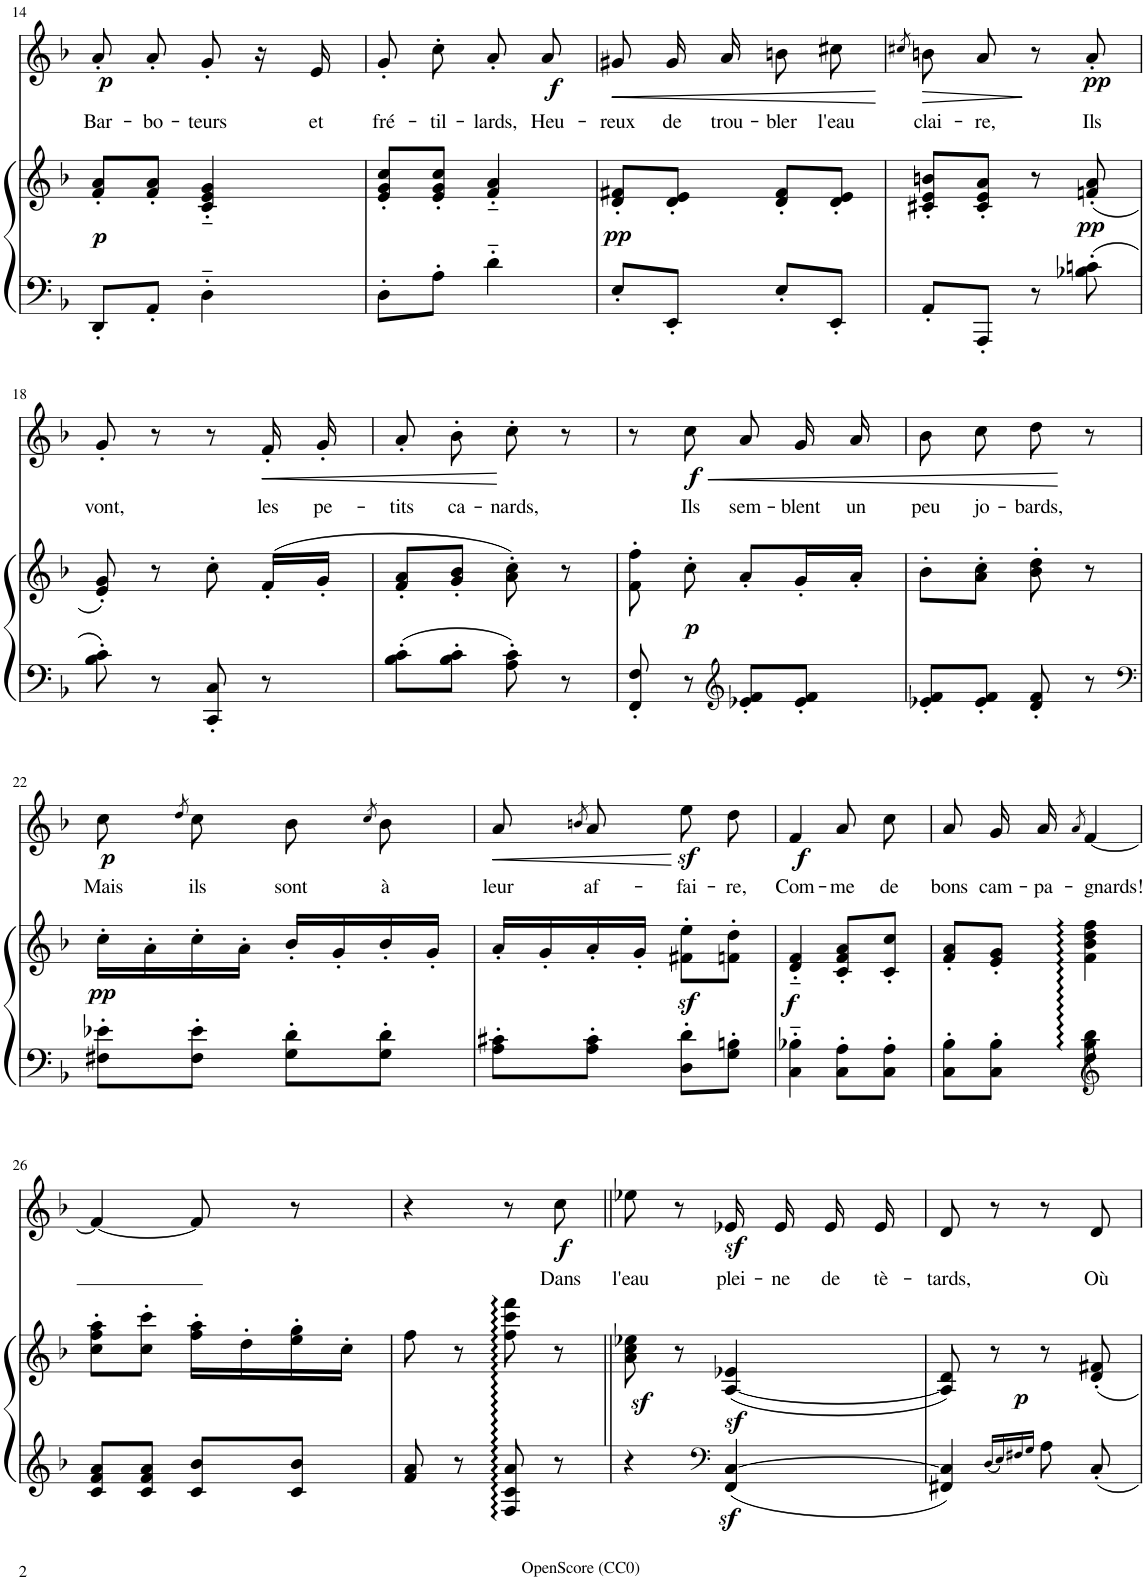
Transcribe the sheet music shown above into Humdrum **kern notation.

**kern	**kern	**dynam	**kern	**text	**dynam
*part2	*part2	*part2	*part1	*part1	*part1
*staff3	*staff2	*staff2/3	*staff1	*staff1	*staff1
*I"Piano	*	*	*I"Voice	*	*
*I'Pno	*	*	*	*	*
!!LO:PB:g=z
*clefF4	*clefG2	*	*clefG2	*	*
*k[b-]	*k[b-]	*	*k[b-]	*	*
*M2/4	*M2/4	*	*M2/4	*	*
=14	=14	=14	=14	=14	=14
!	!	!LO:DY:b	!	!LO:LY:b	!LO:DY:b
8DD'/L	8f/' 8a/'L	p	8a'/L	Bar-	p
!	!	!	!	!LO:LY:b	!
8AA'/J	8f/' 8a/'J	.	8a'/J	-bo-	.
!	!	!	!	!LO:LY:b	!
4D'~\	4c/'~ 4e/'~ 4g/'~	.	8g'/	-teurs	.
.	.	.	16r	.	.
!	!	!	!	!LO:LY:b	!
.	.	.	16e/	et	.
=15	=15	=15	=15	=15	=15
!	!	!	!	!LO:LY:b	!
8D'\L	8e/' 8g/' 8cc/'L	.	8g'/L	fré-	.
!	!	!	!	!LO:LY:b	!
8A'\J	8e/' 8g/' 8cc/'J	.	8cc'/J	-til-	.
!	!	!	!	!LO:LY:b	!
4d'~\	4f/'~ 4a/'~	.	8a'/L	-lards,	.
!	!	!	!	!LO:LY:b	!LO:DY:b
.	.	.	8a/J	Heu-	f
=16	=16	=16	=16	=16	=16
!	!	!LO:DY:b	!	!LO:LY:b	!LO:HP:b
8E'/L	8d/' 8f#X/'L	pp	8g#X/L	-reux	<
!	!	!	!	!LO:LY:b	!
8EE'/J	8d/' 8e/'J	.	16g#/L	de	.
!	!	!	!	!LO:LY:b	!
.	.	.	16a/JJ	trou-	.
!	!	!	!	!LO:LY:b	!
8E'/L	8d/' 8f#/'L	.	8bn\L	-bler	.
!	!	!	!	!LO:LY:b	!
8EE'/J	8d/' 8e/'J	.	8cc#X\J	l'eau	.
.	.	.	.	.	[
=17	=17	=17	=17	=17	=17
.	.	.	8qcc#X/	.	.
!	!	!	!	!LO:LY:b	!
8AA'/L	8c#X/' 8e/' 8bn/'L	.	8bn/L	clai-	.
!	!	!	!	!LO:LY:b	!
8AAA'/J	8c#/' 8e/' 8a/'J	.	8a/J	-re,	.
8r	8r	.	8r	.	.
!	!	!LO:DY:b	!	!LO:LY:b	!LO:DY:b
8B-X\' 8cn\'	(8fn/' 8a/'	pp	8a'/	Ils	pp
!!LO:LB:g=z
=18	=18	=18	=18	=18	=18
!	!	!	!	!LO:LY:b	!
8B-\' 8c\'	8e/' 8g/')	.	8g'/	vont,	.
8r	8r	.	8r	.	.
8CC/' 8C/'	8cc'\	.	8r	.	.
!	!	!	!	!LO:LY:b	!LO:HP:b
8r	(16f'/LL	.	16f'/LL	les	<
!	!	!	!	!LO:LY:b	!
.	16g'/JJ	.	16g'/JJ	pe-	.
=19	=19	=19	=19	=19	=19
!	!	!	!	!LO:LY:b	!
8B-\' 8c\'L	8f/' 8a/'L	.	8a'/L	-tits	.
!	!	!	!	!LO:LY:b	!
8B-\' 8c\'J	8g/' 8b-/'J	.	8b-'/J	ca-	.
!	!	!	!	!LO:LY:b	!
8A\' 8c\'	8a\' 8cc\')	.	8cc'\	-nards,	[
8r	8r	.	8r	.	.
=20	=20	=20	=20	=20	=20
8FF/' 8F/'	8f\' 8ff\'	.	8r	.	.
!	!	!LO:DY:b	!	!LO:LY:b	!LO:HP:b
!	!	!	!	!	!LO:DY:n=1:b
8r	8cc'\	p	8cc\	Ils	< f
*clefG2	*	*	*	*	*
!	!	!	!	!LO:LY:b	!
8e-X/' 8f/'L	8a'/L	.	8a/L	sem-	.
!	!	!	!	!LO:LY:b	!
8e-/' 8f/'J	16g'/L	.	16g/L	-blent	.
!	!	!	!	!LO:LY:b	!
.	16a'/JJ	.	16a/JJ	un	.
=21	=21	=21	=21	=21	=21
!	!	!	!	!LO:LY:b	!
8e-X/' 8f/'L	8b-'\L	.	8b-\L	peu	.
!	!	!	!	!LO:LY:b	!
8e-/' 8f/'J	8a\' 8cc\'J	.	8cc\J	jo-	.
!	!	!	!	!LO:LY:b	!
8d/' 8f/'	8b-\' 8dd\'	.	8dd\	-bards,	.
8r	8r	.	8r	.	[
!!LO:LB:g=z
=22	=22	=22	=22	=22	=22
*clefF4	*	*	*	*	*
!	!	!LO:DY:b	!	!LO:LY:b	!LO:DY:b
8F#X\' 8e-X\'L	16cc'\LL	pp	8cc\L	Mais	p
.	16a'\	.	.	.	.
.	.	.	8qdd\	.	.
!	!	!	!	!LO:LY:b	!
8F#\' 8e-\'J	16cc'\	.	8cc\J	ils	.
.	16a'\JJ	.	.	.	.
!	!	!	!	!LO:LY:b	!
8G\' 8d\'L	16b-'/LL	.	8b-\L	sont	.
.	16g'/	.	.	.	.
.	.	.	8qcc\	.	.
!	!	!	!	!LO:LY:b	!
8G\' 8d\'J	16b-'/	.	8b-\J	à	.
.	16g'/JJ	.	.	.	.
=23	=23	=23	=23	=23	=23
!	!	!	!	!LO:LY:b	!LO:HP:b
8A\' 8c#X\'L	16a'/LL	.	8a/L	leur	<
.	16g'/	.	.	.	.
.	.	.	8qbn/	.	.
!	!	!	!	!LO:LY:b	!
8A\' 8c#\'J	16a'/	.	8a/J	af-	.
.	16g'/JJ	.	.	.	.
!	!	!	!	!LO:LY:b	!
8D\' 8d\'L	8f#X\z<' 8ee\z<'L	.	8eez<\L	-fai-	[
!	!	!	!	!LO:LY:b	!
8G\' 8Bn\'J	8fn\' 8dd\'J	.	8dd\J	-re,	.
=24	=24	=24	=24	=24	=24
!	!	!LO:DY:b	!	!LO:LY:b	!LO:DY:b
4C\'~ 4B-X\'~	4d/'~ 4f/'~	f	4f/	Com-	f
!	!	!	!	!LO:LY:b	!
8C\' 8A\'L	8c/' 8f/' 8a/'L	.	8a\L	-me	.
!	!	!	!	!LO:LY:b	!
8C\' 8A\'J	8c/' 8cc/'J	.	8cc\J	de	.
=25	=25	=25	=25	=25	=25
!	!	!	!	!LO:LY:b	!
8C\' 8B-\'L	8f/' 8a/'L	.	8a/L	bons	.
!	!	!	!	!LO:LY:b	!
8C\' 8B-\'J	8e/' 8g/'J	.	16g/L	cam-	.
!	!	!	!	!LO:LY:b	!
.	.	.	16a/JJ	-pa-	.
.	.	.	8qa/	.	.
!	!	!	!	!LO:LY:b	!
4F\ 4B-\ 4d\	4f\ 4b-\ 4dd\ 4ff\	.	[4f/	-gnards!	.
!!LO:LB:g=z
=26	=26	=26	=26	=26	=26
*clefG2	*	*	*	*	*
8c/ 8f/ 8a/L	8cc\' 8ff\' 8aa\'L	.	4f/_	.	.
8c/ 8f/ 8a/J	8cc\' 8ccc\'J	.	.	.	.
8c/ 8b-/L	16ff\' 16aa\'LL	.	8f/]	.	.
.	16dd'\	.	.	.	.
8c/ 8b-/J	16ee\' 16gg\'	.	8r	.	.
.	16cc'\JJ	.	.	.	.
=27	=27	=27	=27	=27	=27
8f/ 8a/	8ff\	.	4r	.	.
8r	8r	.	.	.	.
8F/ 8c/ 8a/	8ff\ 8ccc\ 8fff\	.	8r	.	.
!	!	!	!	!LO:LY:b	!LO:DY:b
8r	8r	.	8cc\	Dans	f
=28||	=28||	=28||	=28||	=28||	=28||
!	!	!	!	!LO:LY:b	!
4r	8a\z< 8cc\z< 8ee-X\z<	.	8ee-X\	l'eau	.
.	8r	.	8r	.	.
*clefF4	*	*	*	*	*
!	!	!	!	!LO:LY:b	!
4FF/z< [4C/z<	([4A/z< 4e-X/z<	.	16e-Xz</LL	plei-	.
!	!	!	!	!LO:LY:b	!
.	.	.	16e-/J	-ne	.
!	!	!	!	!LO:LY:b	!
.	.	.	16e-/L	de	.
!	!	!	!	!LO:LY:b	!
.	.	.	16e-/JJ	tè-	.
=29	=29	=29	=29	=29	=29
!	!	!	!	!LO:LY:b	!
4FF#X/ 4C/]	8A/] 8d/)	.	8d/	-tards,	.
!	!	!LO:DY:b	!	!	!
.	8r	p	8r	.	.
16qD/LL	.	.	.	.	.
16qE/	.	.	.	.	.
16qF#X/	.	.	.	.	.
16qG/JJ	.	.	.	.	.
8A\	8r	.	8r	.	.
!	!	!	!	!LO:LY:b	!
8C'/	8d/' 8f#X/'	.	8d/	Où	.
=	=	=	=	=	=
*-	*-	*-	*-	*-	*-
